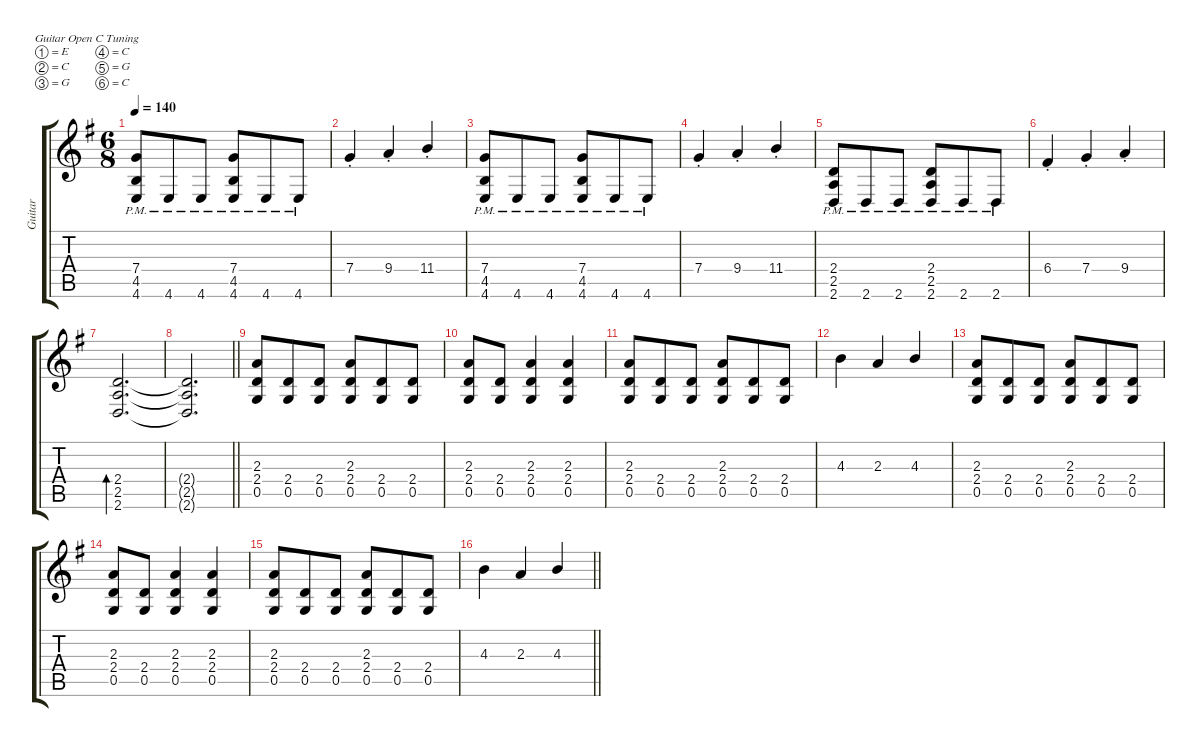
\defaultSystemsLayout 8
\hideDynamics
\bracketExtendMode groupsimilarinstruments
\firstSystemTrackNameMode fullname
\otherSystemsTrackNameOrientation horizontal
\track ("Guitar" "s.guit.") {instrument acousticguitarsteel}
\staff {score tabs}
\tuning (E4 C4 G3 C3 G2 C2)
\ts (6 8)
\tempo 140
\clef g2
\ks g
(7.4{pm acc forcenatural} 4.5{pm acc forcenatural} 4.6{pm acc forcenatural}).8{dy f beam Up} 4.6{pm acc forcenatural}.8{beam Up} 4.6{pm acc forcenatural}.8{beam Up} (7.4{pm acc forcenatural} 4.5{pm acc forcenatural} 4.6{pm acc forcenatural}).8{beam Up} 4.6{pm acc forcenatural}.8{beam Up} 4.6{pm acc forcenatural}.8{beam Up} |
7.4{st acc forcenatural}.4{beam Up} 9.4{st acc forcenatural}.4{beam Up} 11.4{st acc forcenatural}.4{beam Up} |
(7.4{pm acc forcenatural} 4.5{pm acc forcenatural} 4.6{pm acc forcenatural}).8{beam Up} 4.6{pm acc forcenatural}.8{beam Up} 4.6{pm acc forcenatural}.8{beam Up} (7.4{pm acc forcenatural} 4.5{pm acc forcenatural} 4.6{pm acc forcenatural}).8{beam Up} 4.6{pm acc forcenatural}.8{beam Up} 4.6{pm acc forcenatural}.8{beam Up} |
7.4{st acc forcenatural}.4{beam Up} 9.4{st acc forcenatural}.4{beam Up} 11.4{st acc forcenatural}.4{beam Up} |
(2.4{pm acc forcenatural} 2.5{pm acc forcenatural} 2.6{pm acc forcenatural}).8{beam Up} 2.6{pm acc forcenatural}.8{beam Up} 2.6{pm acc forcenatural}.8{beam Up} (2.4{pm acc forcenatural} 2.5{pm acc forcenatural} 2.6{pm acc forcenatural}).8{beam Up} 2.6{pm acc forcenatural}.8{beam Up} 2.6{pm acc forcenatural}.8{beam Up} |
6.4{st acc #}.4{beam Up} 7.4{st acc forcenatural}.4{beam Up} 9.4{st acc forcenatural}.4{beam Up} |
(2.4{acc forcenatural} 2.5{acc forcenatural} 2.6{acc forcenatural}).2{d bd 240 beam Up} |
\barLineRight lightlight
(2.4{t acc forcenatural} 2.5{t acc forcenatural} 2.6{t acc forcenatural}).2{d beam Up} |
(2.3{acc forcenatural} 2.4{acc forcenatural} 0.5{acc forcenatural}).8{beam Up} (2.4{acc forcenatural} 0.5{acc forcenatural}).8{beam Up} (2.4{acc forcenatural} 0.5{acc forcenatural}).8{beam Up} (2.3{acc forcenatural} 2.4{acc forcenatural} 0.5{acc forcenatural}).8{beam Up} (2.4{acc forcenatural} 0.5{acc forcenatural}).8{beam Up} (2.4{acc forcenatural} 0.5{acc forcenatural}).8{beam Up} |
(2.3{acc forcenatural} 2.4{acc forcenatural} 0.5{acc forcenatural}).8{beam Up} (2.4{acc forcenatural} 0.5{acc forcenatural}).8{beam Up} (2.3{acc forcenatural} 2.4{acc forcenatural} 0.5{acc forcenatural}).4{beam Up} (2.3{acc forcenatural} 2.4{acc forcenatural} 0.5{acc forcenatural}).4{beam Up} |
(2.3{acc forcenatural} 2.4{acc forcenatural} 0.5{acc forcenatural}).8{beam Up} (2.4{acc forcenatural} 0.5{acc forcenatural}).8{beam Up} (2.4{acc forcenatural} 0.5{acc forcenatural}).8{beam Up} (2.3{acc forcenatural} 2.4{acc forcenatural} 0.5{acc forcenatural}).8{beam Up} (2.4{acc forcenatural} 0.5{acc forcenatural}).8{beam Up} (2.4{acc forcenatural} 0.5{acc forcenatural}).8{beam Up} |
4.3{acc forcenatural}.4{beam Down} 2.3{acc forcenatural}.4{beam Up} 4.3{acc forcenatural}.4{beam Up} |
(2.3{acc forcenatural} 2.4{acc forcenatural} 0.5{acc forcenatural}).8{beam Up} (2.4{acc forcenatural} 0.5{acc forcenatural}).8{beam Up} (2.4{acc forcenatural} 0.5{acc forcenatural}).8{beam Up} (2.3{acc forcenatural} 2.4{acc forcenatural} 0.5{acc forcenatural}).8{beam Up} (2.4{acc forcenatural} 0.5{acc forcenatural}).8{beam Up} (2.4{acc forcenatural} 0.5{acc forcenatural}).8{beam Up} |
(2.3{acc forcenatural} 2.4{acc forcenatural} 0.5{acc forcenatural}).8{beam Up} (2.4{acc forcenatural} 0.5{acc forcenatural}).8{beam Up} (2.3{acc forcenatural} 2.4{acc forcenatural} 0.5{acc forcenatural}).4{beam Up} (2.3{acc forcenatural} 2.4{acc forcenatural} 0.5{acc forcenatural}).4{beam Up} |
(2.3{acc forcenatural} 2.4{acc forcenatural} 0.5{acc forcenatural}).8{beam Up} (2.4{acc forcenatural} 0.5{acc forcenatural}).8{beam Up} (2.4{acc forcenatural} 0.5{acc forcenatural}).8{beam Up} (2.3{acc forcenatural} 2.4{acc forcenatural} 0.5{acc forcenatural}).8{beam Up} (2.4{acc forcenatural} 0.5{acc forcenatural}).8{beam Up} (2.4{acc forcenatural} 0.5{acc forcenatural}).8{beam Up} |
\barLineRight lightlight
4.3{acc forcenatural}.4{beam Down} 2.3{acc forcenatural}.4{beam Up} 4.3{acc forcenatural}.4{beam Up}
